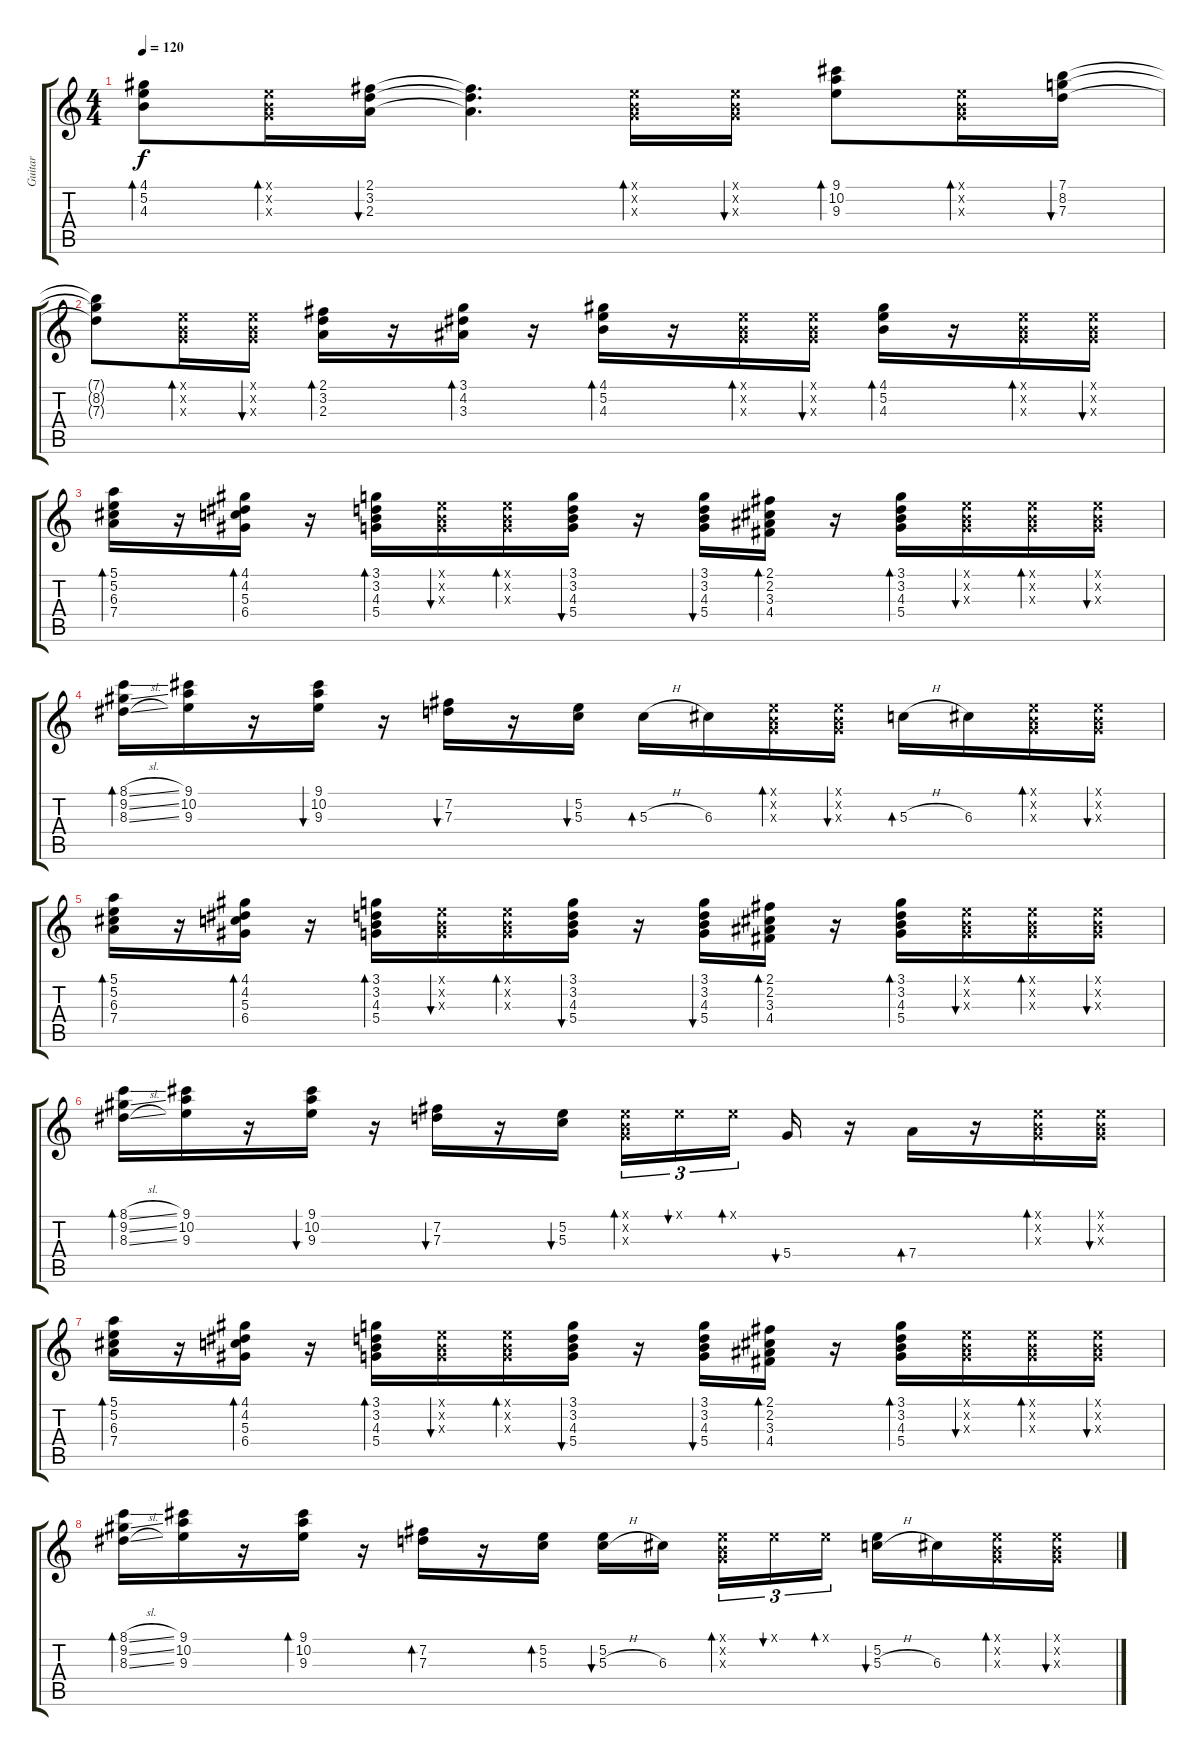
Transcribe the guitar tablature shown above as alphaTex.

\track ("Guitar" "Guitar") {instrument acousticguitarsteel}
\staff {score tabs}
\tuning (E4 B3 G3 D3 A2 E2) {hide}
\ts (4 4)
\tempo 120
\clef g2
\ks c
(4.1 5.2 4.3).8{bd 60 dy f} (0.1{x} 0.2{x} 0.3{x}).16{bd 60} (2.1 3.2 2.3).16{bu 60} (2.1{t} 3.2{t} 2.3{t}).4{d} (0.1{x} 0.2{x} 0.3{x}).16{bd 60} (0.1{x} 0.2{x} 0.3{x}).16{bu 60} (9.1 10.2 9.3).8{bd 60} (0.1{x} 0.2{x} 0.3{x}).16{bd 60} (7.1 8.2 7.3).16{bu 60} |
(7.1{t} 8.2{t} 7.3{t}).8 (0.1{x} 0.2{x} 0.3{x}).16{bd 60} (0.1{x} 0.2{x} 0.3{x}).16{bu 60} (2.1 3.2 2.3).16{bd 60} r.16 (3.1 4.2 3.3).16{bd 60} r.16 (4.1 5.2 4.3).16{bd 60} r.16 (0.1{x} 0.2{x} 0.3{x}).16{bd 60} (0.1{x} 0.2{x} 0.3{x}).16{bu 60} (4.1 5.2 4.3).16{bd 60} r.16 (0.1{x} 0.2{x} 0.3{x}).16{bd 60} (0.1{x} 0.2{x} 0.3{x}).16{bu 60} |
(5.1 5.2 6.3 7.4).16{bd 30} r.16 (4.1 4.2 5.3 6.4).16{bd 30} r.16 (3.1 3.2 4.3 5.4).16{bd 30} (0.1{x} 0.2{x} 0.3{x}).16{bu 30} (0.1{x} 0.2{x} 0.3{x}).16{bd 30} (3.1 3.2 4.3 5.4).16{bu 30} r.16 (3.1 3.2 4.3 5.4).16{bu 30} (2.1 2.2 3.3 4.4).16{bd 30} r.16 (3.1 3.2 4.3 5.4).16{bd 30} (0.1{x} 0.2{x} 0.3{x}).16{bu 30} (0.1{x} 0.2{x} 0.3{x}).16{bd 30} (0.1{x} 0.2{x} 0.3{x}).16{bu 30} |
(8.1{sl} 9.2{sl} 8.3{sl}).16{bd 30} (9.1 10.2 9.3).16 r.16 (9.1 10.2 9.3).16{bu 30} r.16 (7.2 7.3).16{bu 30} r.16 (5.2 5.3).16{bu 30} 5.3{h}.16{bd 30} 6.3.16 (0.1{x} 0.2{x} 0.3{x}).16{bd 30} (0.1{x} 0.2{x} 0.3{x}).16{bu 30} 5.3{h}.16{bd 30} 6.3.16 (0.1{x} 0.2{x} 0.3{x}).16{bd 30} (0.1{x} 0.2{x} 0.3{x}).16{bu 30} |
(5.1 5.2 6.3 7.4).16{bd 30} r.16 (4.1 4.2 5.3 6.4).16{bd 30} r.16 (3.1 3.2 4.3 5.4).16{bd 30} (0.1{x} 0.2{x} 0.3{x}).16{bu 30} (0.1{x} 0.2{x} 0.3{x}).16{bd 30} (3.1 3.2 4.3 5.4).16{bu 30} r.16 (3.1 3.2 4.3 5.4).16{bu 30} (2.1 2.2 3.3 4.4).16{bd 30} r.16 (3.1 3.2 4.3 5.4).16{bd 30} (0.1{x} 0.2{x} 0.3{x}).16{bu 30} (0.1{x} 0.2{x} 0.3{x}).16{bd 30} (0.1{x} 0.2{x} 0.3{x}).16{bu 30} |
(8.1{sl} 9.2{sl} 8.3{sl}).16{bd 30} (9.1 10.2 9.3).16 r.16 (9.1 10.2 9.3).16{bu 30} r.16 (7.2 7.3).16{bu 30} r.16 (5.2 5.3).16{bu 30} (0.1{x} 0.2{x} 0.3{x}).16{tu (3 2) bd 30} 0.1{x}.16{tu (3 2) bu 30} 0.1{x}.16{tu (3 2) bd 30 beam splitsecondary} 5.4.16{bu 30 txt ""} r.16 7.4.16{bd 30} r.16 (0.1{x} 0.2{x} 0.3{x}).16{bd 30} (0.1{x} 0.2{x} 0.3{x}).16{bu 30} |
(5.1 5.2 6.3 7.4).16{bd 30} r.16 (4.1 4.2 5.3 6.4).16{bd 30} r.16 (3.1 3.2 4.3 5.4).16{bd 30} (0.1{x} 0.2{x} 0.3{x}).16{bu 30} (0.1{x} 0.2{x} 0.3{x}).16{bd 30} (3.1 3.2 4.3 5.4).16{bu 30} r.16 (3.1 3.2 4.3 5.4).16{bu 30} (2.1 2.2 3.3 4.4).16{bd 30} r.16 (3.1 3.2 4.3 5.4).16{bd 30} (0.1{x} 0.2{x} 0.3{x}).16{bu 30} (0.1{x} 0.2{x} 0.3{x}).16{bd 30} (0.1{x} 0.2{x} 0.3{x}).16{bu 30} |
(8.1{sl} 9.2{sl} 8.3{sl}).16{bd 30} (9.1 10.2 9.3).16 r.16 (9.1 10.2 9.3).16{bd 60} r.16 (7.2 7.3).16{bd 60} r.16 (5.2 5.3).16{bd 60} (5.2 5.3{h}).16{bu 60} 6.3.16{beam splitsecondary} (0.1{x} 0.2{x} 0.3{x}).16{tu (3 2) bd 60} 0.1{x}.16{tu (3 2) bu 60} 0.1{x}.16{tu (3 2) bd 60} (5.2 5.3{h}).16{bu 60} 6.3.16 (0.1{x} 0.2{x} 0.3{x}).16{bd 30} (0.1{x} 0.2{x} 0.3{x}).16{bu 30}
